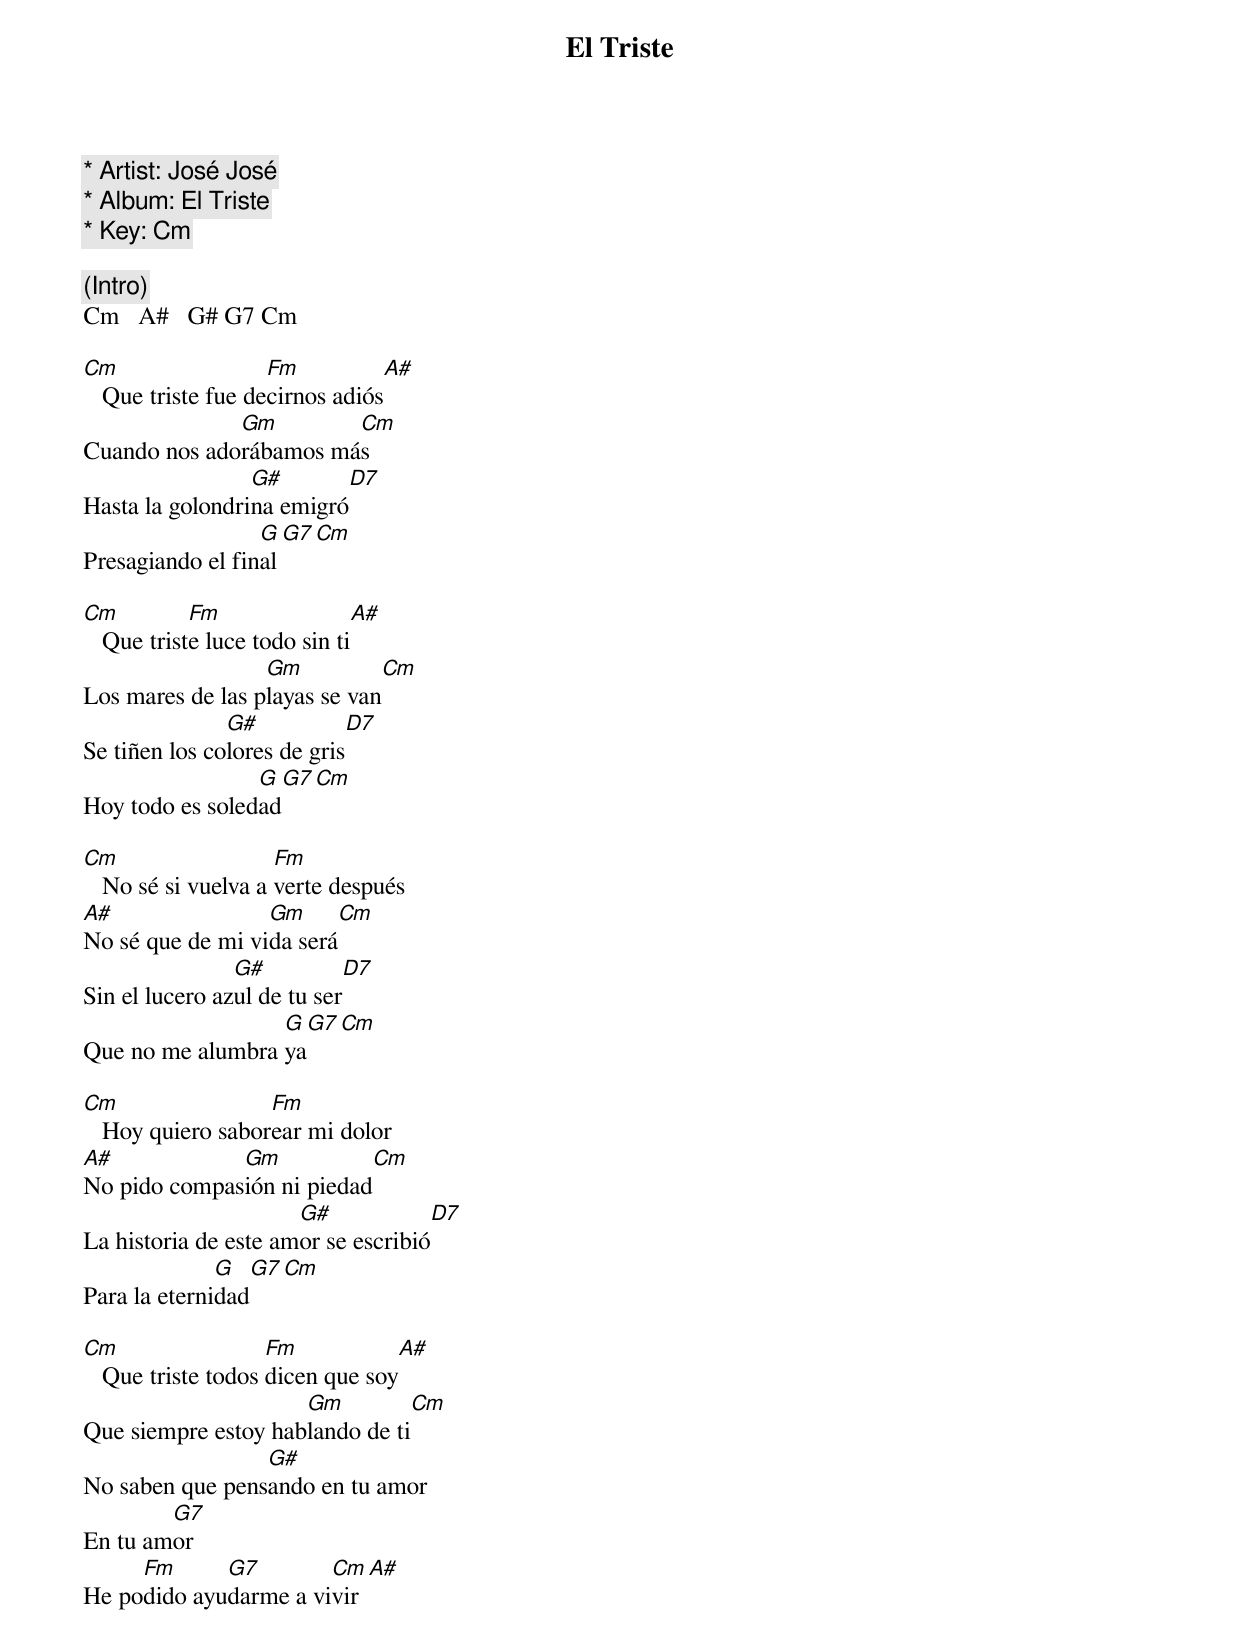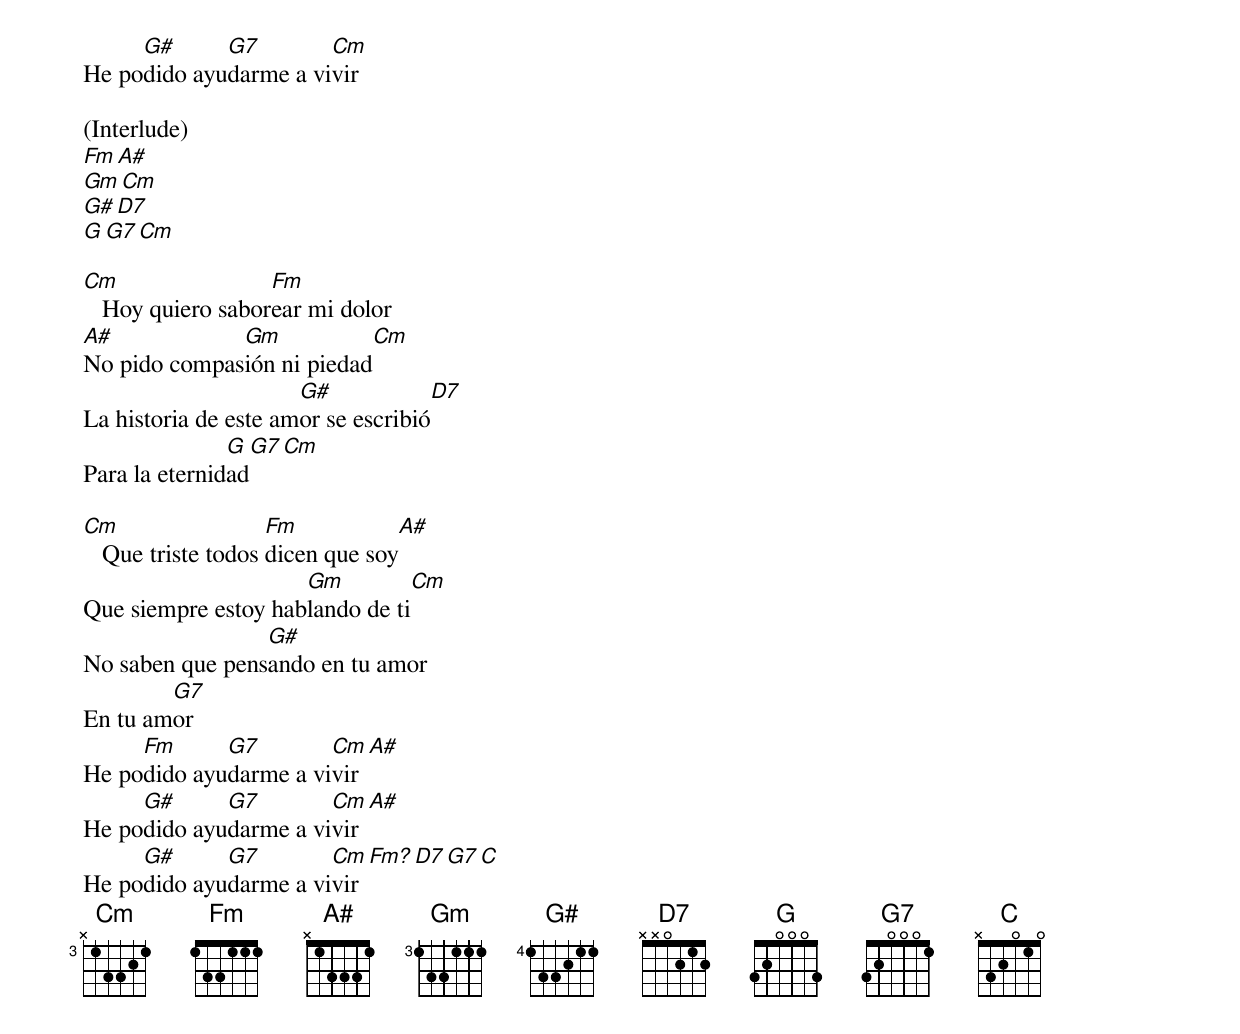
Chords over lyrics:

El Triste

* Artist: José José
* Album: El Triste
* Key: Cm

(Intro)
Cm   A#   G# G7 Cm

Cm                  Fm           A#
   Que triste fue decirnos adiós
              Gm        Cm
Cuando nos adorábamos más
                 G#        D7
Hasta la golondrina emigró
                  G  G7  Cm
Presagiando el final

Cm          Fm                 A#
   Que triste luce todo sin ti
                  Gm           Cm
Los mares de las playas se van
               G#            D7
Se tiñen los colores de gris
                 G  G7  Cm
Hoy todo es soledad

Cm                   Fm
   No sé si vuelva a verte después
A#                Gm      Cm
No sé que de mi vida será
                G#           D7
Sin el lucero azul de tu ser
                  G  G7  Cm
Que no me alumbra ya

Cm                 Fm
   Hoy quiero saborear mi dolor
A#            Gm            Cm
No pido compasión ni piedad
                      G#             D7
La historia de este amor se escribió
              G  G7  Cm
Para la eternidad

Cm                  Fm            A#
   Que triste todos dicen que soy
                     Gm          Cm
Que siempre estoy hablando de ti
                 G#
No saben que pensando en tu amor
        G7
En tu amor
     Fm      G7        Cm  A#
He podido ayudarme a vivir
     G#      G7        Cm
He podido ayudarme a vivir

(Interlude)
Fm   A#
Gm   Cm
G#   D7
G  G7  Cm

Cm                 Fm
   Hoy quiero saborear mi dolor
A#            Gm            Cm
No pido compasión ni piedad
                      G#             D7
La historia de este amor se escribió
               G  G7  Cm
Para la eternidad

Cm                  Fm            A#
   Que triste todos dicen que soy
                     Gm          Cm
Que siempre estoy hablando de ti
                 G#
No saben que pensando en tu amor
        G7
En tu amor
     Fm      G7        Cm  A#
He podido ayudarme a vivir
     G#      G7        Cm  A#
He podido ayudarme a vivir
     G#      G7        Cm  Fm?  D7  G7  C
He podido ayudarme a vivir
